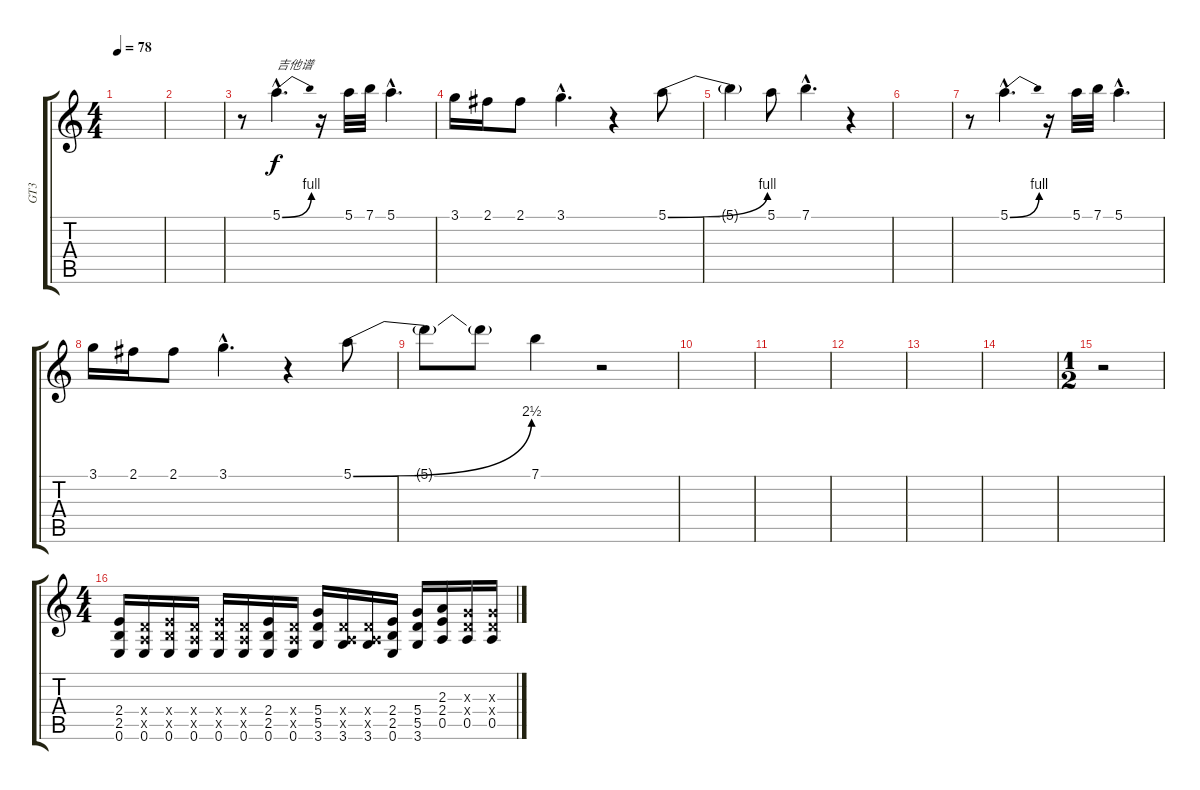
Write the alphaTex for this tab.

\track ("GT3" "GT3") {instrument overdrivenguitar}
\staff {score tabs}
\tuning (E4 B3 G3 D3 A2 E2) {hide}
\ts (4 4)
\tempo 78
\clef g2
\ks c
|
|
r.8{instrument distortionguitar} 5.1{be (bend 0 0 60 4) hac}.4{d txt "吉他谱"} r.16 5.1.32 7.1.32 5.1{hac}.4{d} |
3.1.16 2.1.16 2.1.8 3.1{hac}.4{d} r.4 5.1{be (bend 0 0 60 4)}.8 |
5.1{t}.4 5.1.8 7.1{hac}.4{d} r.4 |
|
r.8{instrument distortionguitar} 5.1{be (bend 0 0 60 4) hac}.4{d} r.16 5.1.32 7.1.32 5.1{hac}.4{d} |
3.1.16 2.1.16 2.1.8 3.1{hac}.4{d} r.4 5.1{be (bend 0 0 60 10)}.8 |
5.1{t}.8 5.1{t}.8 7.1.4 r.2{instrument overdrivenguitar} |
|
|
|
|
|
\ts (1 2)
r.2 |
\ts (4 4)
(2.4 2.5 0.6).16{volume 13 instrument overdrivenguitar} (0.4{x} 0.5{x} 0.6).16 (2.4{x} 2.5{x} 0.6).16 (0.4{x} 0.5{x} 0.6).16 (2.4{x} 2.5{x} 0.6).16 (0.4{x} 0.5{x} 0.6).16 (2.4 2.5 0.6).16 (0.4{x} 0.5{x} 0.6).16 (5.4 5.5 3.6).16 (0.4{x} 0.5{x} 3.6).16 (0.4{x} 0.5{x} 3.6).16 (2.4 2.5 0.6).16 (5.4 5.5 3.6).16 (2.3 2.4 0.5).16 (0.3{x} 0.4{x} 0.5).16 (0.3{x} 0.4{x} 0.5).16
